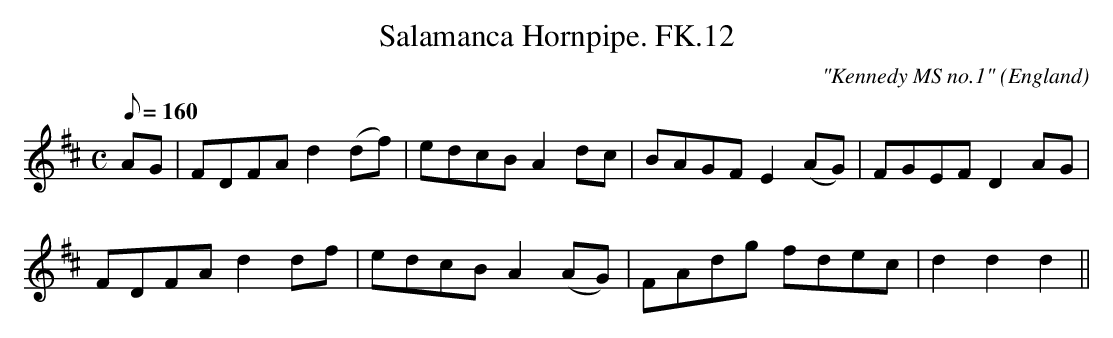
X:1
T:Salamanca Hornpipe. FK.12
M:C
L:1/8
Q:160
C:"Kennedy MS no.1"
O:England
K:D
AG | FDFA d2 (df) | edcB A2 dc | BAGF E2 (AG) | FGEF D2 AG |!
 FDFA d2 df| edcB A2 (AG) | FAdg fdec | d2 d2 d2 ||
